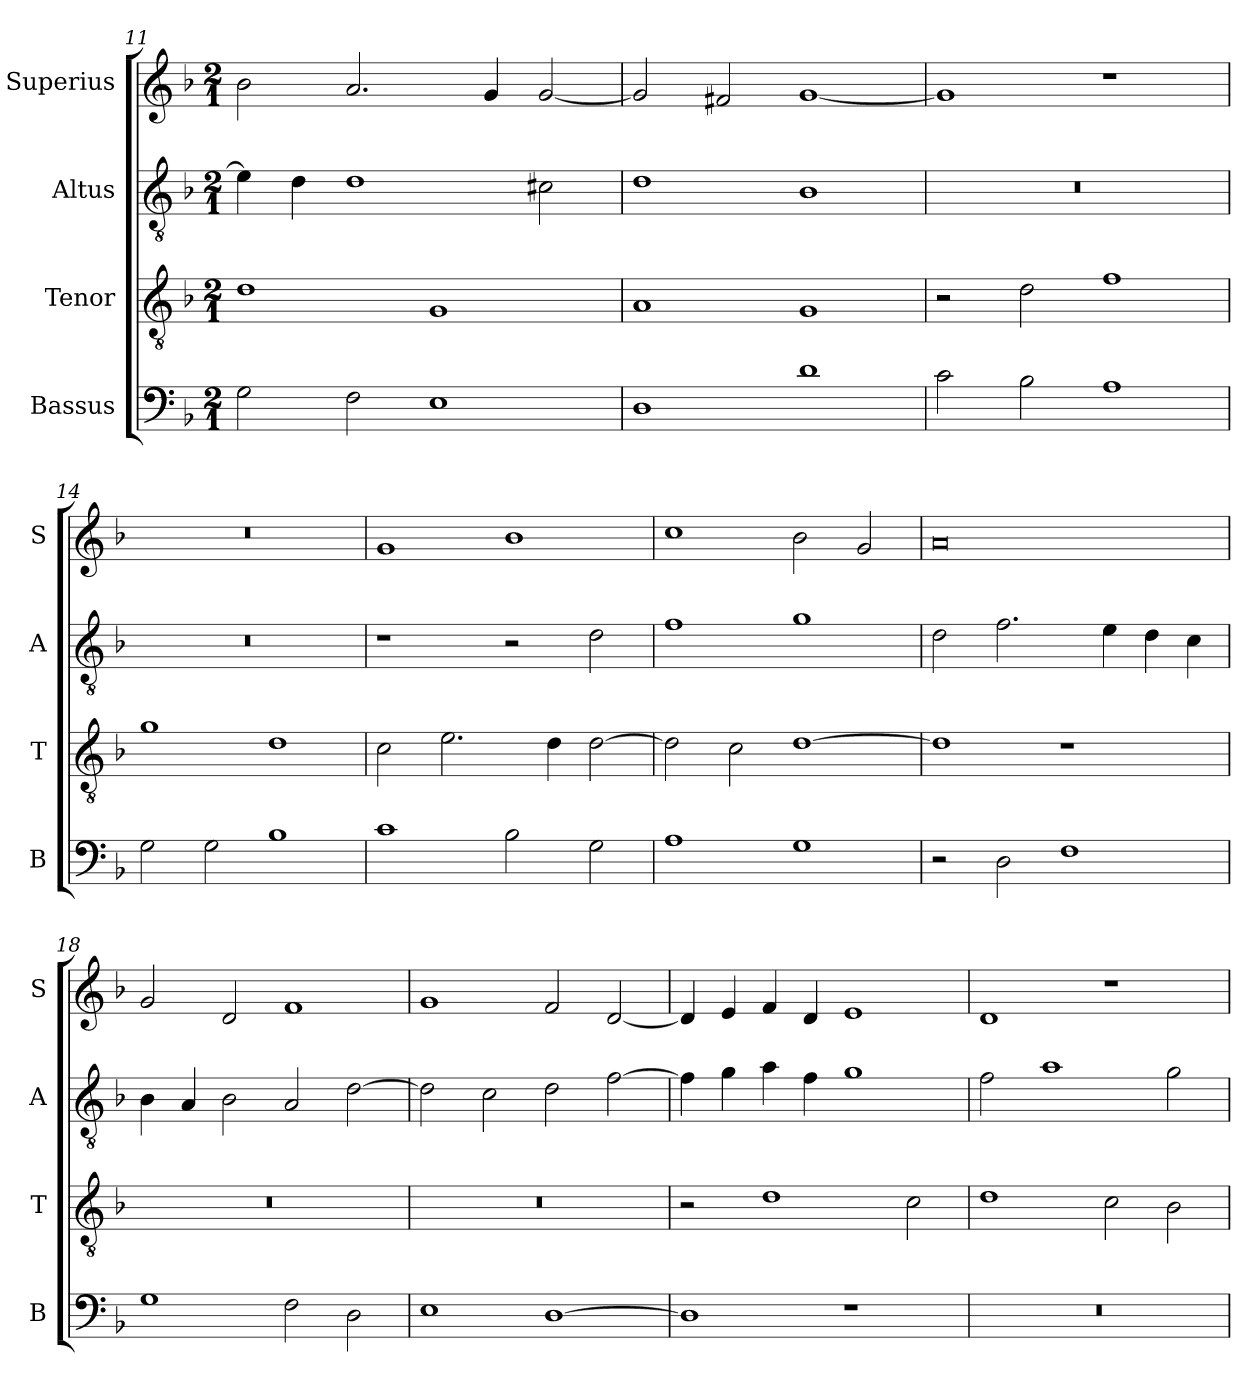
**kern	**kern	**kern	**kern
*part4	*part3	*part2	*part1
*staff4	*staff3	*staff2	*staff1
*I"Bassus	*I"Tenor	*I"Altus	*I"Superius
*I'B	*I'T	*I'A	*I'S
*clefF4	*clefGv2	*clefGv2	*clefG2
*k[b-]	*k[b-]	*k[b-]	*k[b-]
*F:	*F:	*F:	*F:
*M2/1	*M2/1	*M2/1	*M2/1
=11	=11	=11	=11
2G	1d	4e]	2b-
.	.	4d	.
2F	.	1d	2.a
1E	1G	.	.
.	.	.	4g
.	.	2c#X	[2g
=12	=12	=12	=12
1D	1A	1d	2g]
.	.	.	2f#X
1d	1G	1B-	[1g
=13	=13	=13	=13
2c	2r	0r	1g]
2B-	2d	.	.
1A	1f	.	1r
=14	=14	=14	=14
2G	1g	0r	0r
2G	.	.	.
1B-	1d	.	.
=15	=15	=15	=15
1c	2c	1r	1g
.	2.e	.	.
2B-	.	2r	1b-
.	4d	.	.
2G	[2d	2d	.
=16	=16	=16	=16
1A	2d]	1f	1cc
.	2c	.	.
1G	[1d	1g	2b-
.	.	.	2g
=17	=17	=17	=17
2r	1d]	2d	0a
2D	.	2.f	.
1F	1r	.	.
.	.	4e	.
.	.	4d	.
.	.	4c	.
=18	=18	=18	=18
1G	0r	4B-	2g
.	.	4A	.
.	.	2B-	2d
2F	.	2A	1f
2D	.	[2d	.
=19	=19	=19	=19
1E	0r	2d]	1g
.	.	2c	.
[1D	.	2d	2f
.	.	[2f	[2d
=20	=20	=20	=20
1D]	2r	4f]	4d]
.	.	4g	4e
.	1d	4a	4f
.	.	4f	4d
1r	.	1g	1e
.	2c	.	.
=21	=21	=21	=21
0r	1d	2f	1d
.	.	1a	.
.	2c	.	1r
.	2B-	2g	.
=	=	=	=
*-	*-	*-	*-
